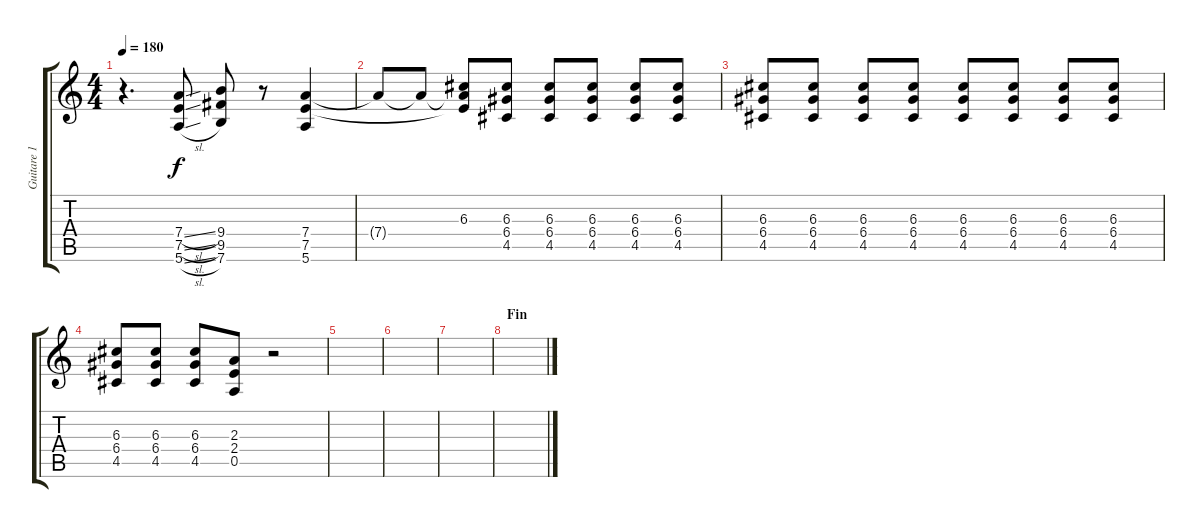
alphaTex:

\track ("Guitare 1" "Guitare 1") {instrument electricguitarclean}
\staff {score tabs}
\tuning (E4 B3 G3 D3 A2 E2) {hide}
\ts (4 4)
\tempo 180
\clef g2
\ks c
r.4{d dy f} (7.4{sl} 7.5{sl} 5.6{sl}).8 (9.4 9.5 7.6).8 r.8 (7.4 7.5 5.6).4 |
7.4{t}.8 7.4{t}.8 (6.3{t} 7.4{t} 7.5{t}).8 (6.3 6.4 4.5).8 (6.3 6.4 4.5).8 (6.3 6.4 4.5).8 (6.3 6.4 4.5).8 (6.3 6.4 4.5).8 |
(6.3 6.4 4.5).8 (6.3 6.4 4.5).8 (6.3 6.4 4.5).8 (6.3 6.4 4.5).8 (6.3 6.4 4.5).8 (6.3 6.4 4.5).8 (6.3 6.4 4.5).8 (6.3 6.4 4.5).8 |
(6.3 6.4 4.5).8 (6.3 6.4 4.5).8 (6.3 6.4 4.5).8 (2.3 2.4 0.5).8 r.2 |
|
|
|
\section ("" "Fin")
